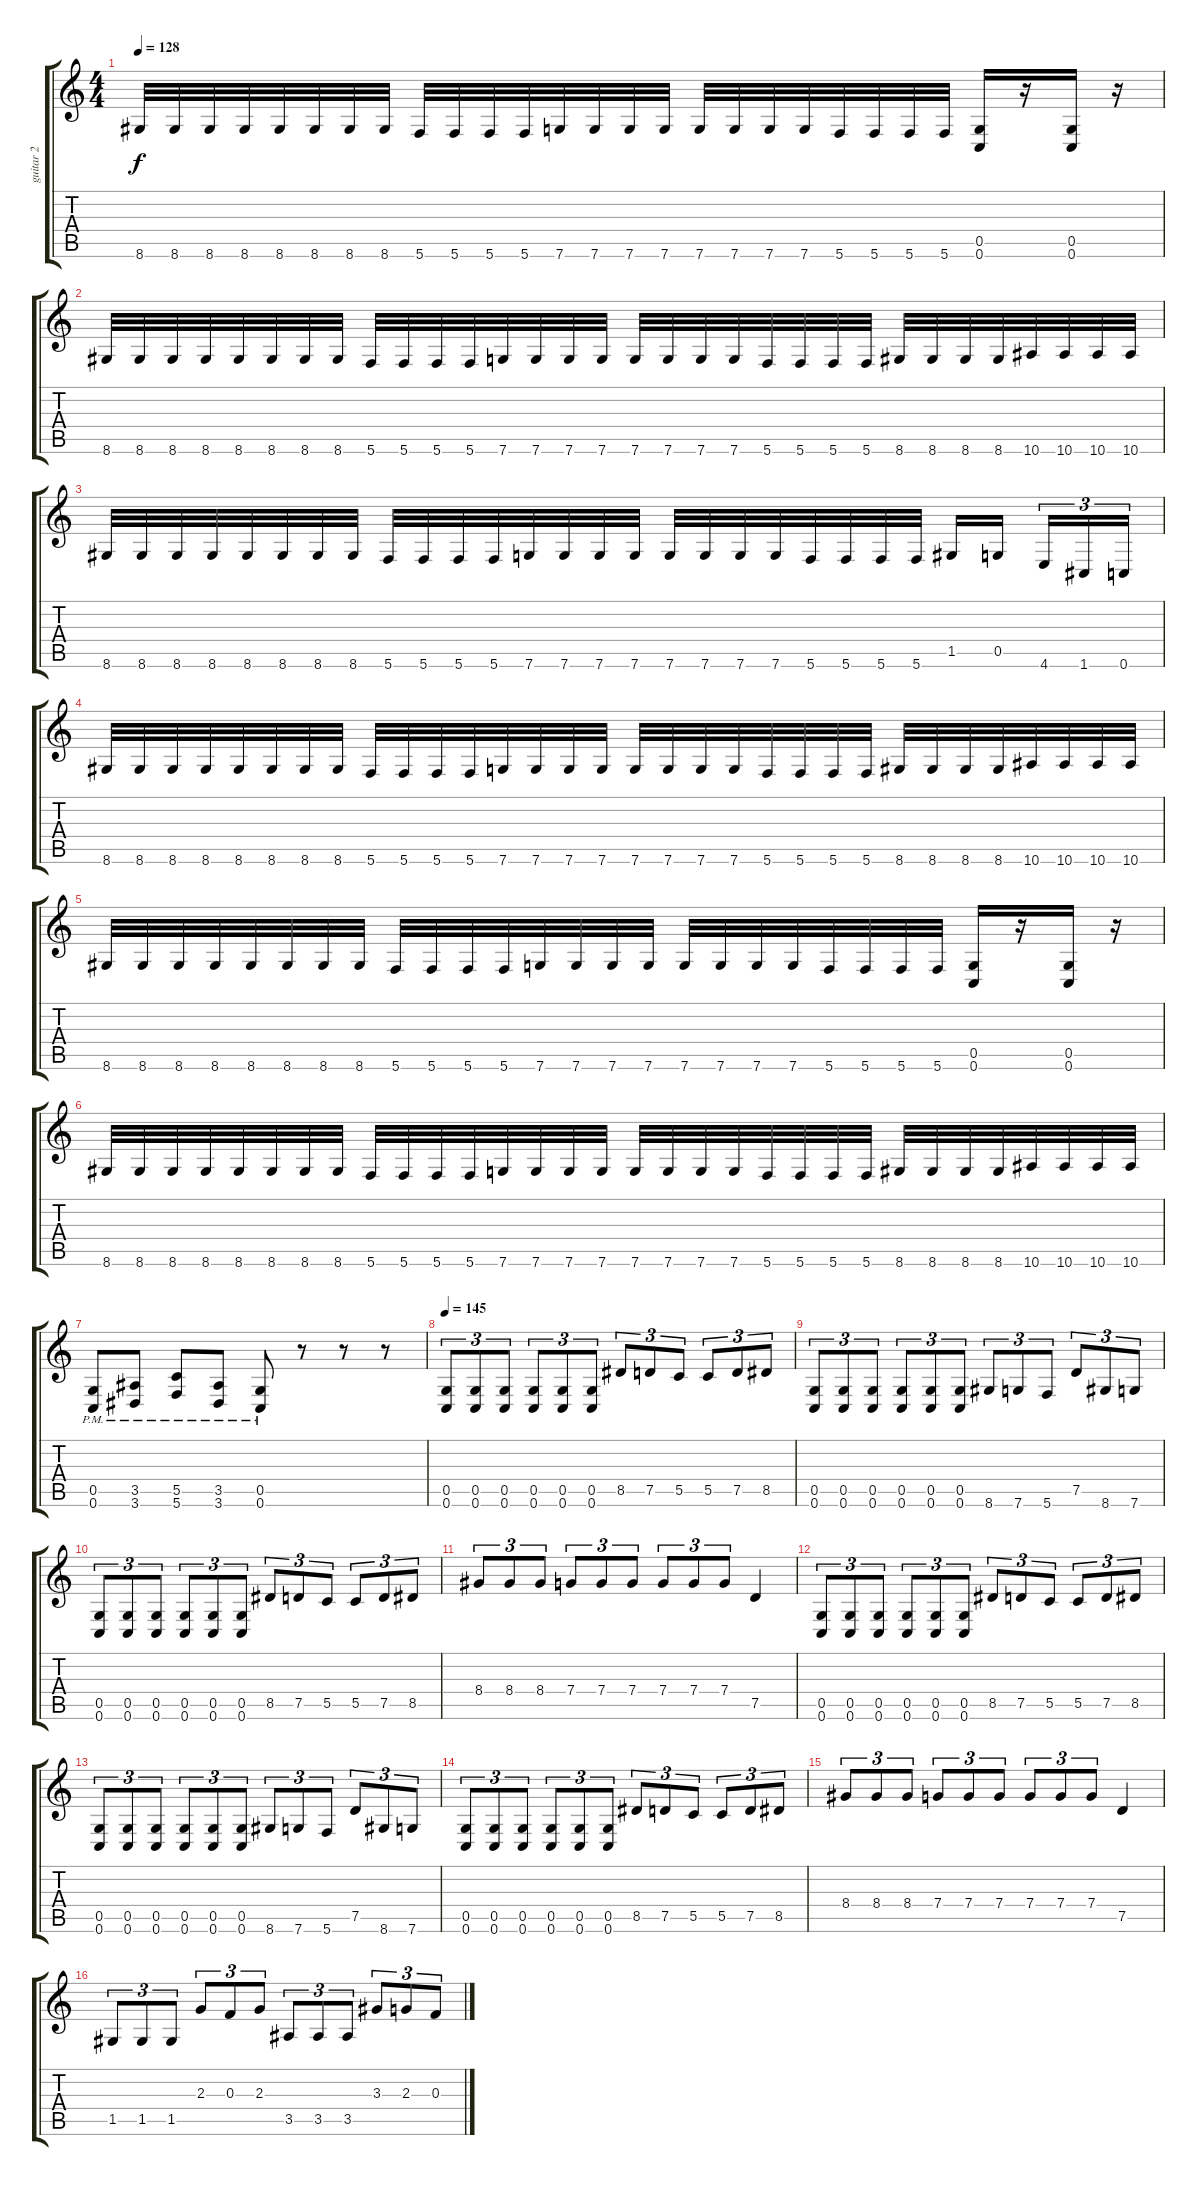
\track ("guitar 2" "guitar 2") {instrument overdrivenguitar}
\staff {score tabs}
\tuning (D4 A3 F3 C3 G2 C2) {hide}
\ts (4 4)
\tempo 128
\clef g2
\ks c
8.6.32{dy f} 8.6.32 8.6.32 8.6.32 8.6.32 8.6.32 8.6.32 8.6.32 5.6.32 5.6.32 5.6.32 5.6.32 7.6.32 7.6.32 7.6.32 7.6.32 7.6.32 7.6.32 7.6.32 7.6.32 5.6.32 5.6.32 5.6.32 5.6.32 (0.5 0.6).16 r.16 (0.5 0.6).16 r.16 |
8.6.32 8.6.32 8.6.32 8.6.32 8.6.32 8.6.32 8.6.32 8.6.32 5.6.32 5.6.32 5.6.32 5.6.32 7.6.32 7.6.32 7.6.32 7.6.32 7.6.32 7.6.32 7.6.32 7.6.32 5.6.32 5.6.32 5.6.32 5.6.32 8.6.32 8.6.32 8.6.32 8.6.32 10.6.32 10.6.32 10.6.32 10.6.32 |
8.6.32 8.6.32 8.6.32 8.6.32 8.6.32 8.6.32 8.6.32 8.6.32 5.6.32 5.6.32 5.6.32 5.6.32 7.6.32 7.6.32 7.6.32 7.6.32 7.6.32 7.6.32 7.6.32 7.6.32 5.6.32 5.6.32 5.6.32 5.6.32 1.5.16 0.5.16 4.6.16{tu (3 2)} 1.6.16{tu (3 2)} 0.6.16{tu (3 2)} |
8.6.32 8.6.32 8.6.32 8.6.32 8.6.32 8.6.32 8.6.32 8.6.32 5.6.32 5.6.32 5.6.32 5.6.32 7.6.32 7.6.32 7.6.32 7.6.32 7.6.32 7.6.32 7.6.32 7.6.32 5.6.32 5.6.32 5.6.32 5.6.32 8.6.32 8.6.32 8.6.32 8.6.32 10.6.32 10.6.32 10.6.32 10.6.32 |
8.6.32 8.6.32 8.6.32 8.6.32 8.6.32 8.6.32 8.6.32 8.6.32 5.6.32 5.6.32 5.6.32 5.6.32 7.6.32 7.6.32 7.6.32 7.6.32 7.6.32 7.6.32 7.6.32 7.6.32 5.6.32 5.6.32 5.6.32 5.6.32 (0.5 0.6).16 r.16 (0.5 0.6).16 r.16 |
8.6.32 8.6.32 8.6.32 8.6.32 8.6.32 8.6.32 8.6.32 8.6.32 5.6.32 5.6.32 5.6.32 5.6.32 7.6.32 7.6.32 7.6.32 7.6.32 7.6.32 7.6.32 7.6.32 7.6.32 5.6.32 5.6.32 5.6.32 5.6.32 8.6.32 8.6.32 8.6.32 8.6.32 10.6.32 10.6.32 10.6.32 10.6.32 |
(0.5{pm} 0.6{pm}).8 (3.5{pm} 3.6{pm}).8 (5.5{pm} 5.6{pm}).8 (3.5{pm} 3.6{pm}).8 (0.5{pm} 0.6{pm}).8 r.8 r.8 r.8 |
\tempo 145
(0.5 0.6).8{tu (3 2)} (0.5 0.6).8{tu (3 2)} (0.5 0.6).8{tu (3 2)} (0.5 0.6).8{tu (3 2)} (0.5 0.6).8{tu (3 2)} (0.5 0.6).8{tu (3 2)} 8.5.8{tu (3 2)} 7.5.8{tu (3 2)} 5.5.8{tu (3 2)} 5.5.8{tu (3 2)} 7.5.8{tu (3 2)} 8.5.8{tu (3 2)} |
(0.5 0.6).8{tu (3 2)} (0.5 0.6).8{tu (3 2)} (0.5 0.6).8{tu (3 2)} (0.5 0.6).8{tu (3 2)} (0.5 0.6).8{tu (3 2)} (0.5 0.6).8{tu (3 2)} 8.6.8{tu (3 2)} 7.6.8{tu (3 2)} 5.6.8{tu (3 2)} 7.5.8{tu (3 2)} 8.6.8{tu (3 2)} 7.6.8{tu (3 2)} |
(0.5 0.6).8{tu (3 2)} (0.5 0.6).8{tu (3 2)} (0.5 0.6).8{tu (3 2)} (0.5 0.6).8{tu (3 2)} (0.5 0.6).8{tu (3 2)} (0.5 0.6).8{tu (3 2)} 8.5.8{tu (3 2)} 7.5.8{tu (3 2)} 5.5.8{tu (3 2)} 5.5.8{tu (3 2)} 7.5.8{tu (3 2)} 8.5.8{tu (3 2)} |
8.4.8{tu (3 2)} 8.4.8{tu (3 2)} 8.4.8{tu (3 2)} 7.4.8{tu (3 2)} 7.4.8{tu (3 2)} 7.4.8{tu (3 2)} 7.4.8{tu (3 2)} 7.4.8{tu (3 2)} 7.4.8{tu (3 2)} 7.5.4 |
(0.5 0.6).8{tu (3 2)} (0.5 0.6).8{tu (3 2)} (0.5 0.6).8{tu (3 2)} (0.5 0.6).8{tu (3 2)} (0.5 0.6).8{tu (3 2)} (0.5 0.6).8{tu (3 2)} 8.5.8{tu (3 2)} 7.5.8{tu (3 2)} 5.5.8{tu (3 2)} 5.5.8{tu (3 2)} 7.5.8{tu (3 2)} 8.5.8{tu (3 2)} |
(0.5 0.6).8{tu (3 2)} (0.5 0.6).8{tu (3 2)} (0.5 0.6).8{tu (3 2)} (0.5 0.6).8{tu (3 2)} (0.5 0.6).8{tu (3 2)} (0.5 0.6).8{tu (3 2)} 8.6.8{tu (3 2)} 7.6.8{tu (3 2)} 5.6.8{tu (3 2)} 7.5.8{tu (3 2)} 8.6.8{tu (3 2)} 7.6.8{tu (3 2)} |
(0.5 0.6).8{tu (3 2)} (0.5 0.6).8{tu (3 2)} (0.5 0.6).8{tu (3 2)} (0.5 0.6).8{tu (3 2)} (0.5 0.6).8{tu (3 2)} (0.5 0.6).8{tu (3 2)} 8.5.8{tu (3 2)} 7.5.8{tu (3 2)} 5.5.8{tu (3 2)} 5.5.8{tu (3 2)} 7.5.8{tu (3 2)} 8.5.8{tu (3 2)} |
8.4.8{tu (3 2)} 8.4.8{tu (3 2)} 8.4.8{tu (3 2)} 7.4.8{tu (3 2)} 7.4.8{tu (3 2)} 7.4.8{tu (3 2)} 7.4.8{tu (3 2)} 7.4.8{tu (3 2)} 7.4.8{tu (3 2)} 7.5.4 |
1.5.8{tu (3 2)} 1.5.8{tu (3 2)} 1.5.8{tu (3 2)} 2.3.8{tu (3 2)} 0.3.8{tu (3 2)} 2.3.8{tu (3 2)} 3.5.8{tu (3 2)} 3.5.8{tu (3 2)} 3.5.8{tu (3 2)} 3.3.8{tu (3 2)} 2.3.8{tu (3 2)} 0.3.8{tu (3 2)}
